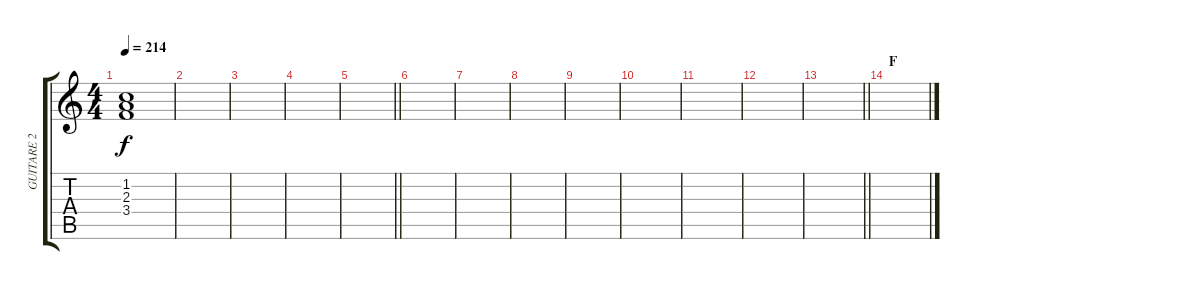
\track ("GUITARE 2" "GUITARE 2") {instrument overdrivenguitar}
\staff {score tabs}
\tuning (E4 B3 G3 D3 A2 E2) {hide}
\ts (4 4)
\tempo 214
\clef g2
\ks c
(1.2{t} 2.3{t} 3.4{t}).1{dy f} |
|
|
|
\barLineRight lightlight
|
|
|
|
|
|
|
|
\barLineRight lightlight
|
\section ("" "F")
